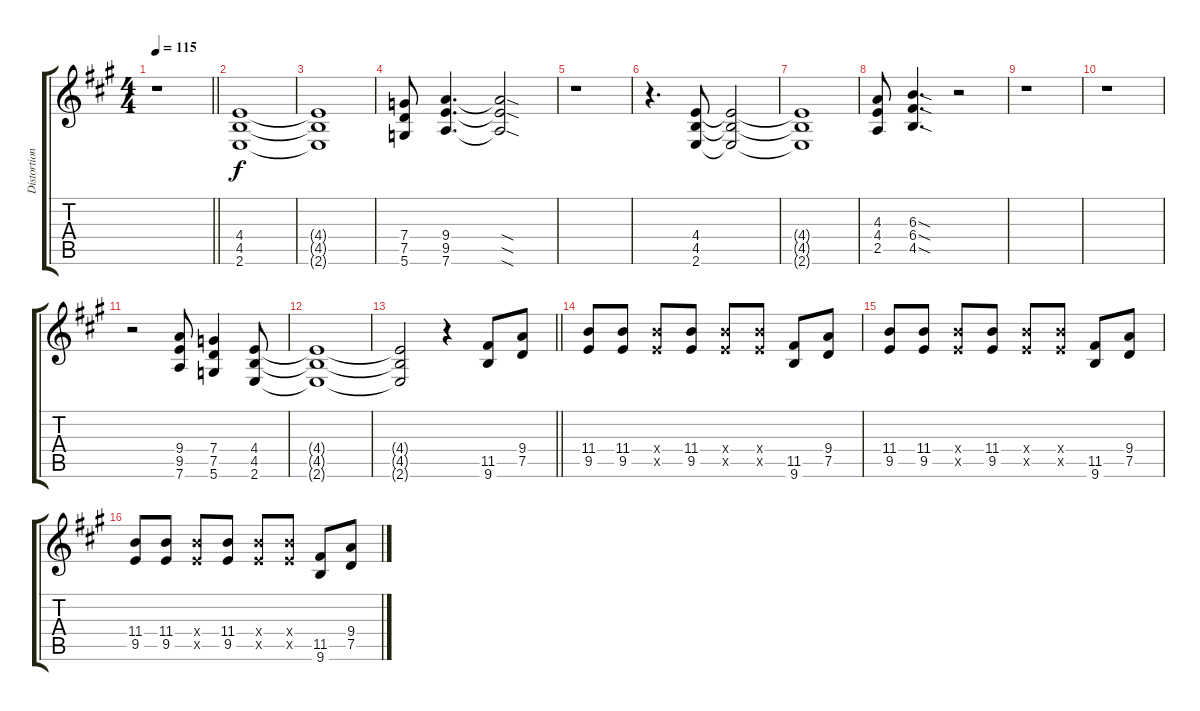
\track ("Distortion" "Distortion") {instrument distortionguitar}
\staff {score tabs}
\tuning (D4 A3 F3 C3 G2 D2) {hide}
\ts (4 4)
\tempo 115
\clef g2
\barLineRight lightlight
\ks a
r.1{dy f instrument distortionguitar} |
\section ("" " ")
(4.4 4.5 2.6).1 |
(4.4{t} 4.5{t} 2.6{t}).1 |
(7.4 7.5 5.6).8 (9.4 9.5 7.6).4{d} (9.4{sod t} 9.5{sod t} 7.6{sod t}).2 |
r.1 |
r.4{d} (4.4 4.5 2.6).8 (4.4{t} 4.5{t} 2.6{t}).2 |
(4.4{t} 4.5{t} 2.6{t}).1 |
(4.3 4.4 2.5).8 (6.3{sod} 6.4{sod} 4.5{sod}).4{d} r.2 |
r.1 |
r.1 |
r.2 (9.4 9.5 7.6).8 (7.4 7.5 5.6).4 (4.4 4.5 2.6).8 |
(4.4{t} 4.5{t} 2.6{t}).1 |
\barLineRight lightlight
(4.4{t} 4.5{t} 2.6{t}).2 r.4 (11.5 9.6).8 (9.4 7.5).8 |
\section ("" " ")
(11.4 9.5).8 (11.4 9.5).8 (11.4{x} 9.5{x}).8 (11.4 9.5).8 (11.4{x} 9.5{x}).8 (11.4{x} 9.5{x}).8 (11.5 9.6).8 (9.4 7.5).8 |
(11.4 9.5).8 (11.4 9.5).8 (11.4{x} 9.5{x}).8 (11.4 9.5).8 (11.4{x} 9.5{x}).8 (11.4{x} 9.5{x}).8 (11.5 9.6).8 (9.4 7.5).8 |
(11.4 9.5).8 (11.4 9.5).8 (11.4{x} 9.5{x}).8 (11.4 9.5).8 (11.4{x} 9.5{x}).8 (11.4{x} 9.5{x}).8 (11.5 9.6).8 (9.4 7.5).8
